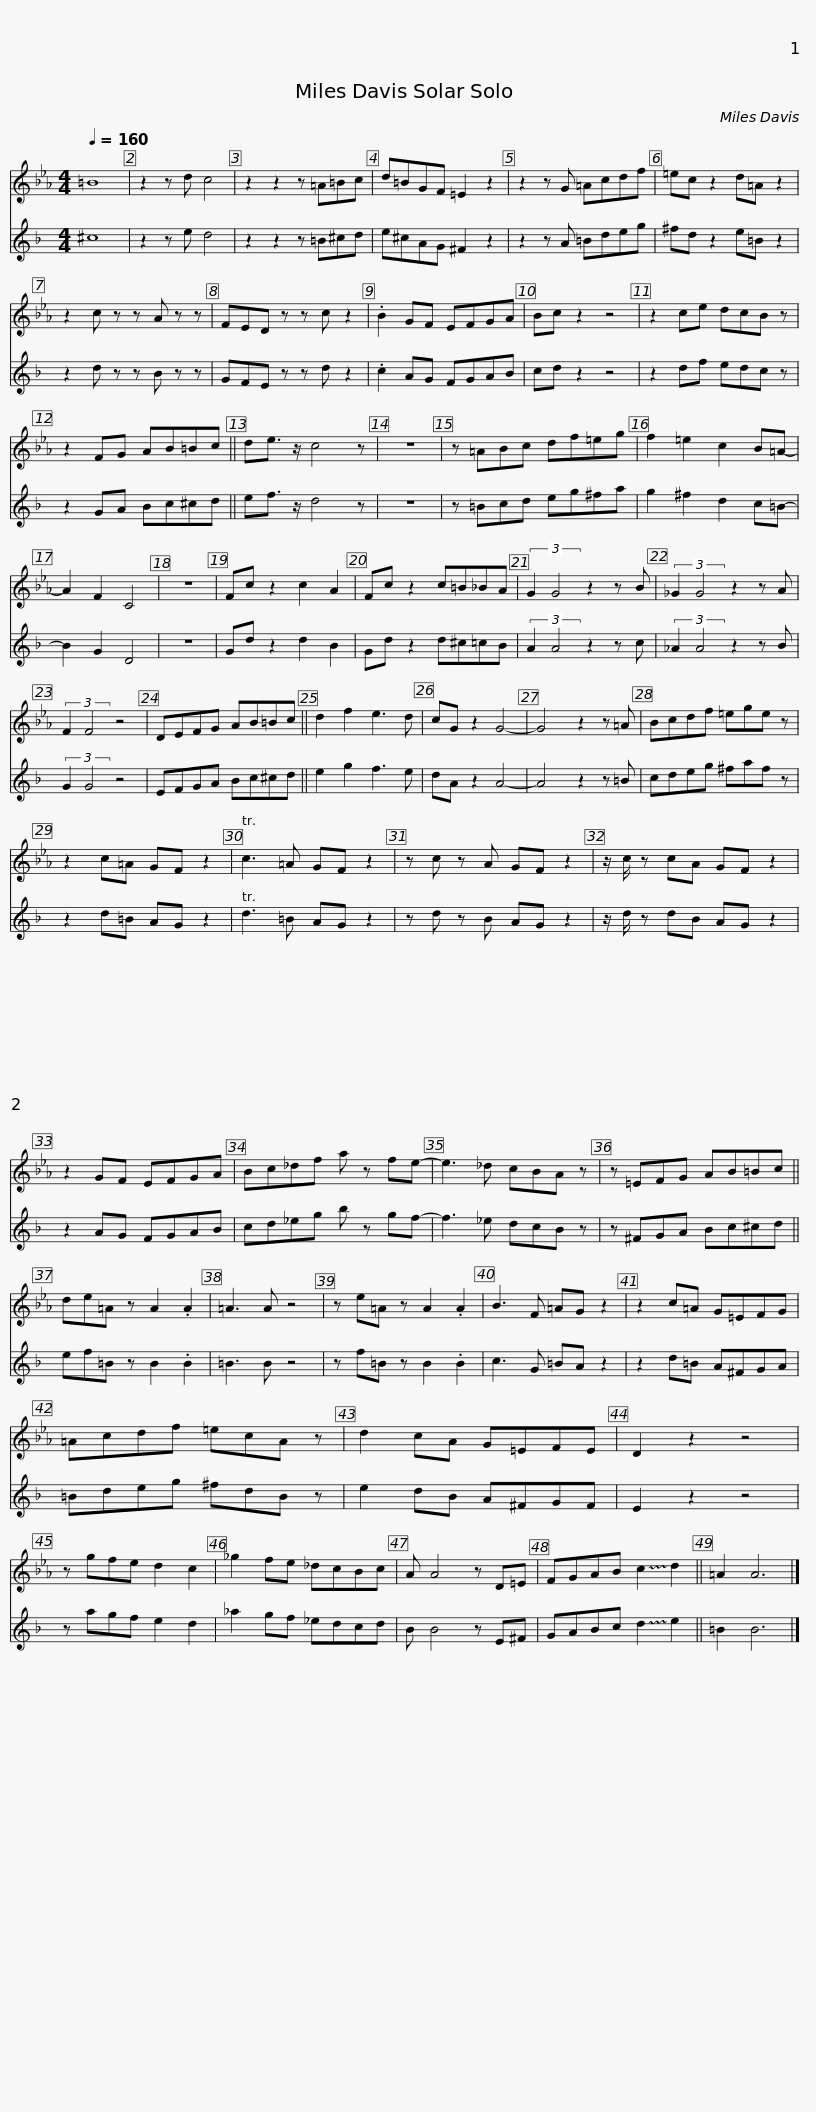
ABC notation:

X:1
%%score 1 2
L:1/8
Q:1/4=160
M:4/4
I:linebreak $
K:Eb
V:1 treble
V:2 treble transpose=-2
V:1
 =B8 | z2 z d c4 | z2 z2 z =A=Bc | d=BGF =E2 z2 | z2 z G =Acdf | %5
 =ec z2 d=A z2 |$ z2 c z z A z z | FED z z c z2 | .B2 GF EFGA | Bc z2 z4 | %10
 z2 ce dcB z | z2 FG AB=Bc ||$ de3/2 z/ c4 z | z8 | z =ABc df=eg | %15
 f2 =e2 c2 B=A- | A2 F2 C4 | z8 | Fc z2 c2 A2 |$ Fc z2 c=B_BA | %20
 (3:2:2G2 G4 z2 z B | (3:2:2_G2 G4 z2 z A | (3:2:2F2 F4 z4 | DEFG AB=Bc || d2 f2 e3 d | %25
 cG z2 G4- |$ G4 z2 z =A | Bcdf =ege z | z2 c=A GF z2 | c3 =A GF z2 | %30
 z c z A GF z2 |$ z/ c/ z cA GF z2 | z2 GF EFGA | Bc_df a z fe- | e3 _d cBA z | %35
 z =EFG AB=Bc ||$ de=A z A2 .A2 | =A3 A z4 | z e=A z A2 .A2 | B3 F =AG z2 | %40
 z2 c=A G=EFG | =Acdf =ecA z |$ d2 cA G=EFE | D2 z2 z4 | z gfe d2 c2 | %45
 _g2 fe _dcBc | A A4 z D=E | FGAB !~(!c2 !~)!d2 ||$ =A2 A6 |] %49
V:2
[K:F] ^c8 | z2 z e d4 | z2 z2 z =B^cd | e^cAG ^F2 z2 | z2 z A =Bdeg | %5
 ^fd z2 e=B z2 |$ z2 d z z B z z | GFE z z d z2 | .c2 AG FGAB | cd z2 z4 | %10
 z2 df edc z | z2 GA Bc^cd ||$ ef3/2 z/ d4 z | z8 | z =Bcd eg^fa | %15
 g2 ^f2 d2 c=B- | B2 G2 D4 | z8 | Gd z2 d2 B2 |$ Gd z2 d^c=cB | %20
 (3:2:2A2 A4 z2 z c | (3:2:2_A2 A4 z2 z B | (3:2:2G2 G4 z4 | EFGA Bc^cd || e2 g2 f3 e | %25
 dA z2 A4- |$ A4 z2 z =B | cdeg ^faf z | z2 d=B AG z2 | d3 =B AG z2 | %30
 z d z B AG z2 |$ z/ d/ z dB AG z2 | z2 AG FGAB | cd_eg b z gf- | f3 _e dcB z | %35
 z ^FGA Bc^cd ||$ ef=B z B2 .B2 | =B3 B z4 | z f=B z B2 .B2 | c3 G =BA z2 | %40
 z2 d=B A^FGA | =Bdeg ^fdB z |$ e2 dB A^FGF | E2 z2 z4 | z agf e2 d2 | %45
 _a2 gf _edcd | B B4 z E^F | GABc !~(!d2 !~)!e2 ||$ =B2 B6 |] %49
